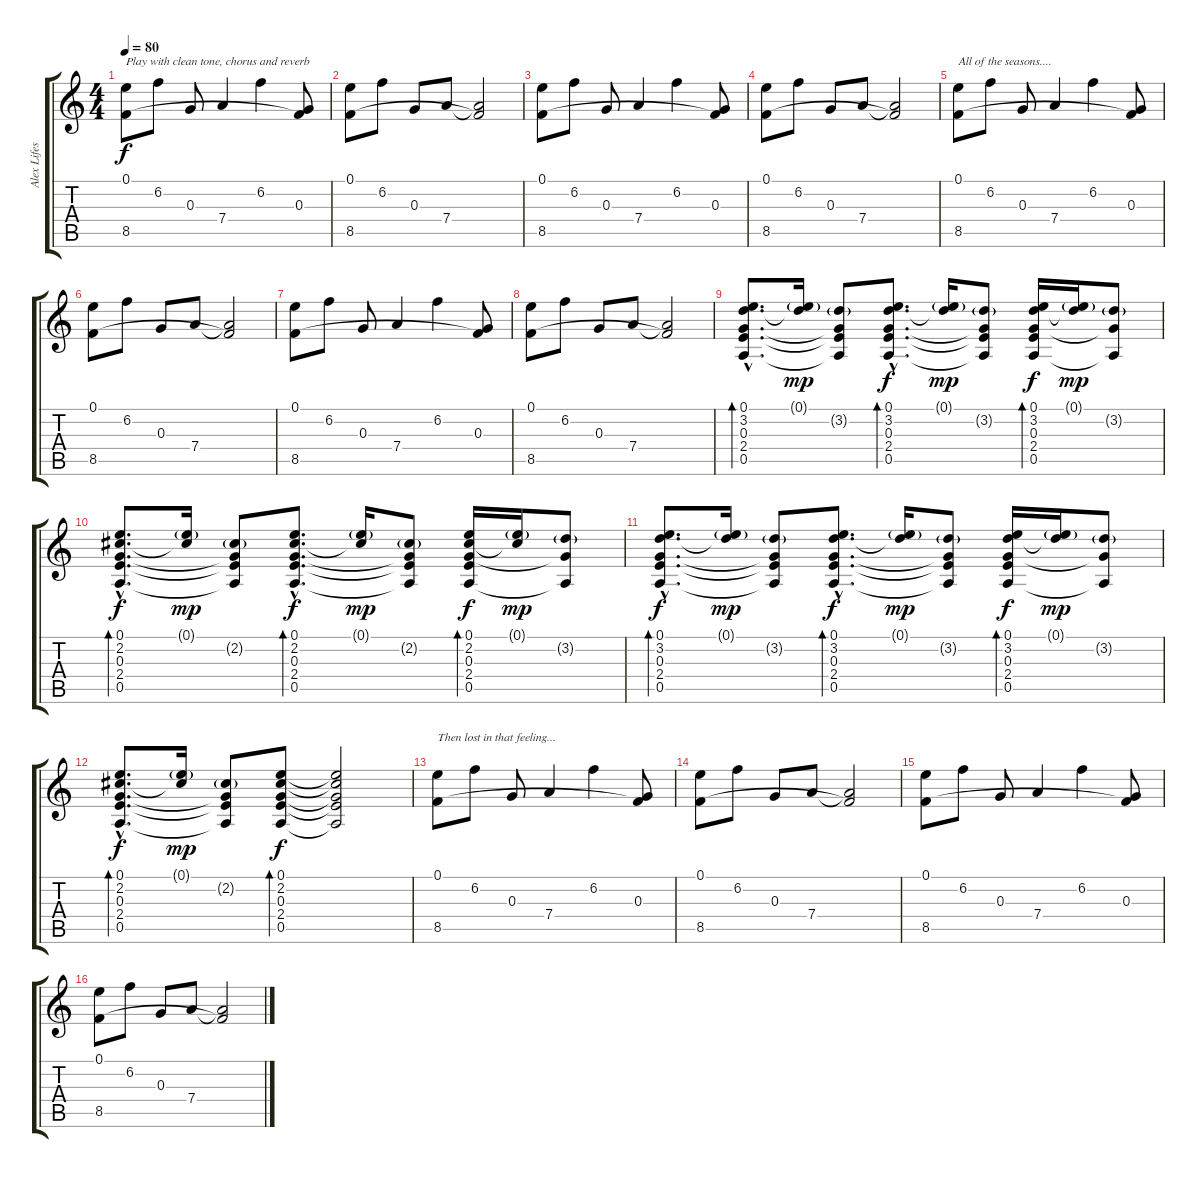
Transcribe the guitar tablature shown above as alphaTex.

\track ("Alex Lifeson" "Alex Lifes") {instrument electricguitarclean}
\staff {score tabs}
\tuning (E4 B3 G3 D3 A2 E2) {hide}
\ts (4 4)
\tempo 80
\clef g2
\ks c
(0.1 8.5).8{txt "Play with clean tone, chorus and reverb" dy f instrument electricguitarclean} 6.2.8 0.3.8 7.4.4 6.2.4 (0.3 8.5{t}).8 |
(0.1 8.5).8 6.2.8 0.3.8 7.4.8 (7.4{t} 8.5{t}).2 |
(0.1 8.5).8 6.2.8 0.3.8 7.4.4 6.2.4 (0.3 8.5{t}).8 |
(0.1 8.5).8 6.2.8 0.3.8 7.4.8 (7.4{t} 8.5{t}).2 |
(0.1 8.5).8{txt "All of the seasons...."} 6.2.8 0.3.8 7.4.4 6.2.4 (0.3 8.5{t}).8 |
(0.1 8.5).8 6.2.8 0.3.8 7.4.8 (7.4{t} 8.5{t}).2 |
(0.1 8.5).8 6.2.8 0.3.8 7.4.4 6.2.4 (0.3 8.5{t}).8 |
(0.1 8.5).8 6.2.8 0.3.8 7.4.8 (7.4{t} 8.5{t}).2 |
(0.1{hac} 3.2{hac} 0.3{hac} 2.4{hac} 0.5{hac}).8{d bd 120} (0.1{g} 3.2{t}).16{dy mp} (3.2{g} 0.3{t} 2.4{t} 0.5{t}).8 (0.1{hac} 3.2{hac} 0.3{hac} 2.4{hac} 0.5{hac}).8{d bd 60 dy f} (0.1{g} 3.2{t}).16{dy mp} (3.2{g} 0.3{t} 2.4{t} 0.5{t}).8 (0.1 3.2 0.3 2.4 0.5).16{bd 60 dy f} (0.1{g} 3.2{t}).16{dy mp} (3.2{g} 0.3{t} 0.5{t}).8 |
(0.1{hac} 2.2{hac} 0.3{hac} 2.4{hac} 0.5{hac}).8{d bd 120 dy f} (0.1{g} 2.2{t}).16{dy mp} (2.2{g} 0.3{t} 2.4{t} 0.5{t}).8 (0.1{hac} 2.2{hac} 0.3{hac} 2.4{hac} 0.5{hac}).8{d bd 60 dy f} (0.1{g} 2.2{t}).16{dy mp} (2.2{g} 0.3{t} 2.4{t} 0.5{t}).8 (0.1 2.2 0.3 2.4 0.5).16{bd 60 dy f} (0.1{g} 2.2{t}).16{dy mp} (3.2{g} 0.3{t} 0.5{t}).8 |
(0.1{hac} 3.2{hac} 0.3{hac} 2.4{hac} 0.5{hac}).8{d bd 120 dy f} (0.1{g} 3.2{t}).16{dy mp} (3.2{g} 0.3{t} 2.4{t} 0.5{t}).8 (0.1{hac} 3.2{hac} 0.3{hac} 2.4{hac} 0.5{hac}).8{d bd 60 dy f} (0.1{g} 3.2{t}).16{dy mp} (3.2{g} 0.3{t} 2.4{t} 0.5{t}).8 (0.1 3.2 0.3 2.4 0.5).16{bd 60 dy f} (0.1{g} 3.2{t}).16{dy mp} (3.2{g} 0.3{t} 0.5{t}).8 |
(0.1{hac} 2.2{hac} 0.3{hac} 2.4{hac} 0.5{hac}).8{d bd 120 dy f} (0.1{g} 2.2{t}).16{dy mp} (2.2{g} 0.3{t} 2.4{t} 0.5{t}).8 (0.1 2.2 0.3 2.4 0.5).8{bd 240 dy f} (0.1{t} 2.2{t} 0.3{t} 2.4{t} 0.5{t}).2 |
(0.1 8.5).8{txt "Then lost in that feeling..."} 6.2.8 0.3.8 7.4.4 6.2.4 (0.3 8.5{t}).8 |
(0.1 8.5).8 6.2.8 0.3.8 7.4.8 (7.4{t} 8.5{t}).2 |
(0.1 8.5).8 6.2.8 0.3.8 7.4.4 6.2.4 (0.3 8.5{t}).8 |
(0.1 8.5).8 6.2.8 0.3.8 7.4.8 (7.4{t} 8.5{t}).2
